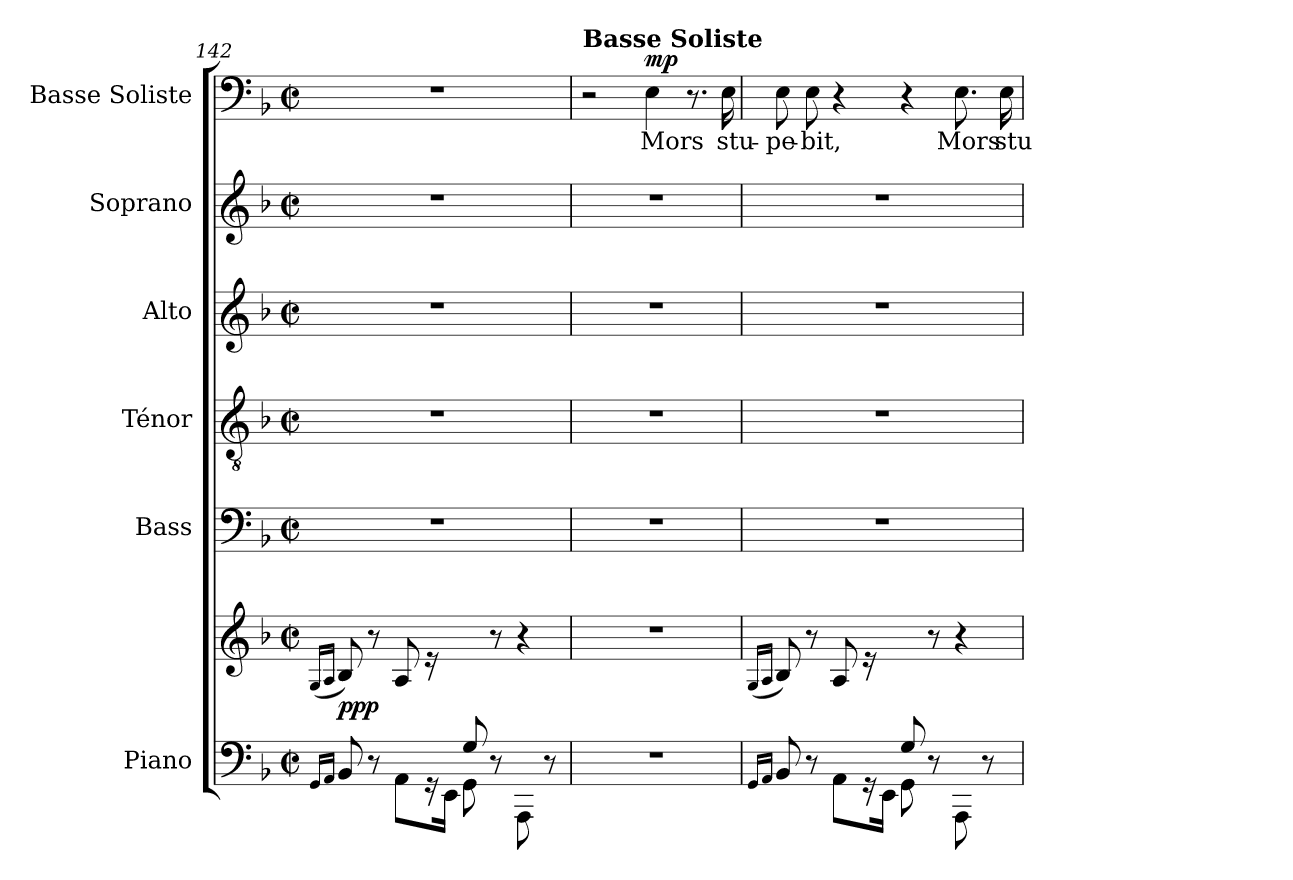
**kern	**kern	**dynam	**kern	**kern	**kern	**kern	**kern	**text	**dynam
*part6	*part6	*part6	*part5	*part4	*part3	*part2	*part1	*part1	*part1
*staff7	*staff6	*staff6/7	*staff5	*staff4	*staff3	*staff2	*staff1	*staff1	*staff1
*I"Piano	*	*	*I"Bass	*I"Ténor	*I"Alto	*I"Soprano	*I"Basse Soliste	*	*
*I'Pia.	*	*	*I'B.	*I'T.	*I'A.	*I'S.	*I'Basse Soliste	*	*
*clefF4	*clefG2	*	*clefF4	*clefGv2	*clefG2	*clefG2	*clefF4	*	*
*k[b-]	*k[b-]	*	*k[b-]	*k[b-]	*k[b-]	*k[b-]	*k[b-]	*	*
*M2/2	*M2/2	*	*M2/2	*M2/2	*M2/2	*M2/2	*M2/2	*	*
*met(c|)	*met(c|)	*	*met(c|)	*met(c|)	*met(c|)	*met(c|)	*met(c|)	*	*
=142	=142	=142	=142	=142	=142	=142	=142	=142	=142
*^	*	*	*	*	*	*	*	*	*
.	16qGG/LL	(16qG/LL	.	.	.	.	.	.	.	.
.	16qAA/JJ	16qA/JJ	.	.	.	.	.	.	.	.
!	!	!	!LO:DY:a=2	!	!	!	!	!	!	!
4..ryy	8BB-/	8B-/)	ppp	1r	1r	1r	1r	1r	.	.
.	8r	8r	.	.	.	.	.	.	.	.
.	8AA\L	8A/L	.	.	.	.	.	.	.	.
.	16r	16re	.	.	.	.	.	.	.	.
16E/Jk	16EE\Jk	8.ryy	.	.	.	.	.	.	.	.
8G/	8GG\	.	.	.	.	.	.	.	.	.
4.ryy	8r	8r	.	.	.	.	.	.	.	.
.	8AAA\	4r	.	.	.	.	.	.	.	.
.	8r	.	.	.	.	.	.	.	.	.
=143	=143	=143	=143	=143	=143	=143	=143	=143	=143	=143
!	!	!	!	!	!	!	!	!LO:TX:a:B:t=Basse Soliste	!	!
*v	*v	*	*	*	*	*	*	*	*	*
1r	1r	.	1r	1r	1r	1r	2r	.	.
!	!	!	!	!	!	!	!	!	!LO:DY:a
.	.	.	.	.	.	.	4E\	Mors	mp
.	.	.	.	.	.	.	8.r	.	.
.	.	.	.	.	.	.	16E\	stu-	.
=144	=144	=144	=144	=144	=144	=144	=144	=144	=144
*^	*	*	*	*	*	*	*	*	*
.	16qGG/LL	(16qG/LL	.	.	.	.	.	.	.	.
.	16qAA/JJ	16qA/JJ	.	.	.	.	.	.	.	.
4..ryy	8BB-/	8B-/)	.	1r	1r	1r	1r	8E\	-pe-	.
.	8r	8r	.	.	.	.	.	8E\	-bit,	.
.	8AA\L	8A/L	.	.	.	.	.	4r	.	.
.	16r	16re	.	.	.	.	.	.	.	.
16E/Jk	16EE\Jk	8.ryy	.	.	.	.	.	.	.	.
8G/	8GG\	.	.	.	.	.	.	4r	.	.
4.ryy	8r	8r	.	.	.	.	.	.	.	.
.	8AAA\	4r	.	.	.	.	.	8.E\	Mors	.
.	8r	.	.	.	.	.	.	.	.	.
.	.	.	.	.	.	.	.	16E\	stu-	.
*v	*v	*	*	*	*	*	*	*	*	*
=	=	=	=	=	=	=	=	=	=
*-	*-	*-	*-	*-	*-	*-	*-	*-	*-
